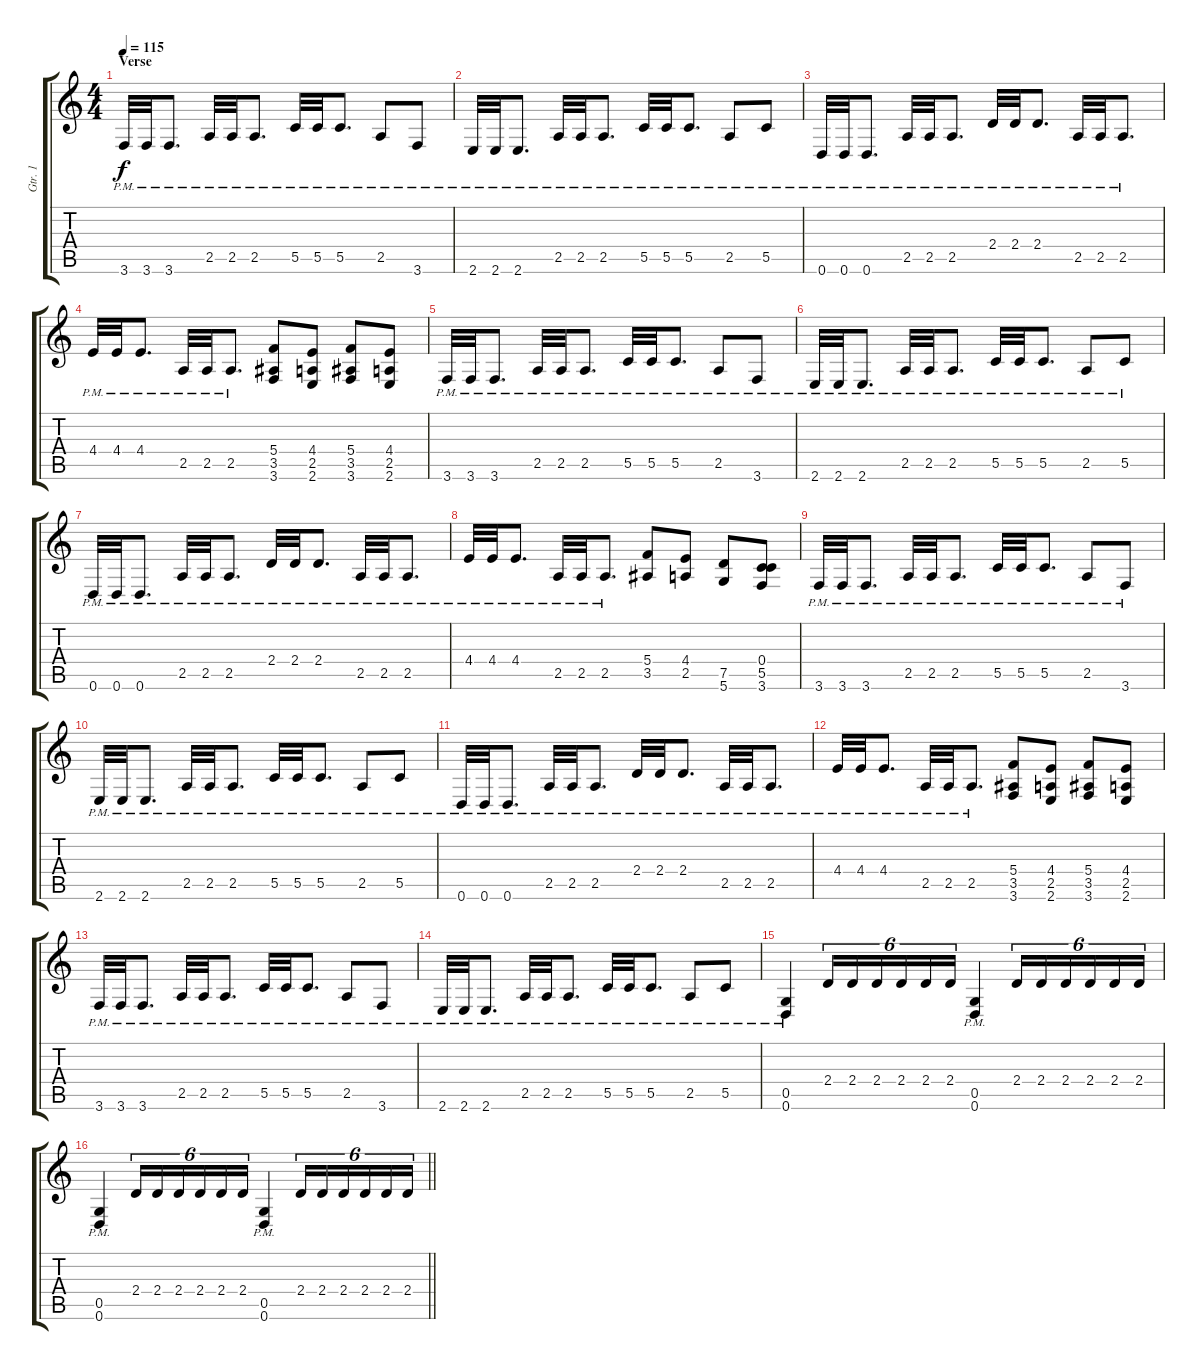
\track ("Gtr. 1" "Gtr. 1") {instrument distortionguitar}
\staff {score tabs}
\tuning (D4 A3 F3 C3 G2 D2) {hide}
\ts (4 4)
\section ("" "Verse")
\tempo 115
\clef g2
\ks c
3.6{pm}.32{dy f} 3.6{pm}.32 3.6{pm}.8{d} 2.5{pm}.32 2.5{pm}.32 2.5{pm}.8{d} 5.5{pm}.32 5.5{pm}.32 5.5{pm}.8{d} 2.5{pm}.8 3.6{pm}.8 |
2.6{pm}.32 2.6{pm}.32 2.6{pm}.8{d} 2.5{pm}.32 2.5{pm}.32 2.5{pm}.8{d} 5.5{pm}.32 5.5{pm}.32 5.5{pm}.8{d} 2.5{pm}.8 5.5{pm}.8 |
0.6{pm}.32 0.6{pm}.32 0.6{pm}.8{d} 2.5{pm}.32 2.5{pm}.32 2.5{pm}.8{d} 2.4{pm}.32 2.4{pm}.32 2.4{pm}.8{d} 2.5{pm}.32 2.5{pm}.32 2.5{pm}.8{d} |
4.4{pm}.32 4.4{pm}.32 4.4{pm}.8{d} 2.5{pm}.32 2.5{pm}.32 2.5{pm}.8{d} (5.4 3.5 3.6).8 (4.4 2.5 2.6).8 (5.4 3.5 3.6).8 (4.4 2.5 2.6).8 |
3.6{pm}.32 3.6{pm}.32 3.6{pm}.8{d} 2.5{pm}.32 2.5{pm}.32 2.5{pm}.8{d} 5.5{pm}.32 5.5{pm}.32 5.5{pm}.8{d} 2.5{pm}.8 3.6{pm}.8 |
2.6{pm}.32 2.6{pm}.32 2.6{pm}.8{d} 2.5{pm}.32 2.5{pm}.32 2.5{pm}.8{d} 5.5{pm}.32 5.5{pm}.32 5.5{pm}.8{d} 2.5{pm}.8 5.5{pm}.8 |
0.6{pm}.32 0.6{pm}.32 0.6{pm}.8{d} 2.5{pm}.32 2.5{pm}.32 2.5{pm}.8{d} 2.4{pm}.32 2.4{pm}.32 2.4{pm}.8{d} 2.5{pm}.32 2.5{pm}.32 2.5{pm}.8{d} |
4.4{pm}.32 4.4{pm}.32 4.4{pm}.8{d} 2.5{pm}.32 2.5{pm}.32 2.5{pm}.8{d} (5.4 3.5).8 (4.4 2.5).8 (7.5 5.6).8 (0.4 5.5 3.6).8 |
3.6{pm}.32 3.6{pm}.32 3.6{pm}.8{d} 2.5{pm}.32 2.5{pm}.32 2.5{pm}.8{d} 5.5{pm}.32 5.5{pm}.32 5.5{pm}.8{d} 2.5{pm}.8 3.6{pm}.8 |
2.6{pm}.32 2.6{pm}.32 2.6{pm}.8{d} 2.5{pm}.32 2.5{pm}.32 2.5{pm}.8{d} 5.5{pm}.32 5.5{pm}.32 5.5{pm}.8{d} 2.5{pm}.8 5.5{pm}.8 |
0.6{pm}.32 0.6{pm}.32 0.6{pm}.8{d} 2.5{pm}.32 2.5{pm}.32 2.5{pm}.8{d} 2.4{pm}.32 2.4{pm}.32 2.4{pm}.8{d} 2.5{pm}.32 2.5{pm}.32 2.5{pm}.8{d} |
4.4{pm}.32 4.4{pm}.32 4.4{pm}.8{d} 2.5{pm}.32 2.5{pm}.32 2.5{pm}.8{d} (5.4 3.5 3.6).8 (4.4 2.5 2.6).8 (5.4 3.5 3.6).8 (4.4 2.5 2.6).8 |
3.6{pm}.32 3.6{pm}.32 3.6{pm}.8{d} 2.5{pm}.32 2.5{pm}.32 2.5{pm}.8{d} 5.5{pm}.32 5.5{pm}.32 5.5{pm}.8{d} 2.5{pm}.8 3.6{pm}.8 |
2.6{pm}.32 2.6{pm}.32 2.6{pm}.8{d} 2.5{pm}.32 2.5{pm}.32 2.5{pm}.8{d} 5.5{pm}.32 5.5{pm}.32 5.5{pm}.8{d} 2.5{pm}.8 5.5{pm}.8 |
(0.5{pm} 0.6{pm}).4 2.4.16{tu (6 4)} 2.4.16{tu (6 4)} 2.4.16{tu (6 4)} 2.4.16{tu (6 4)} 2.4.16{tu (6 4)} 2.4.16{tu (6 4)} (0.5{pm} 0.6{pm}).4 2.4.16{tu (6 4)} 2.4.16{tu (6 4)} 2.4.16{tu (6 4)} 2.4.16{tu (6 4)} 2.4.16{tu (6 4)} 2.4.16{tu (6 4)} |
\barLineRight lightlight
(0.5{pm} 0.6{pm}).4 2.4.16{tu (6 4)} 2.4.16{tu (6 4)} 2.4.16{tu (6 4)} 2.4.16{tu (6 4)} 2.4.16{tu (6 4)} 2.4.16{tu (6 4)} (0.5{pm} 0.6{pm}).4 2.4.16{tu (6 4)} 2.4.16{tu (6 4)} 2.4.16{tu (6 4)} 2.4.16{tu (6 4)} 2.4.16{tu (6 4)} 2.4.16{tu (6 4)}
